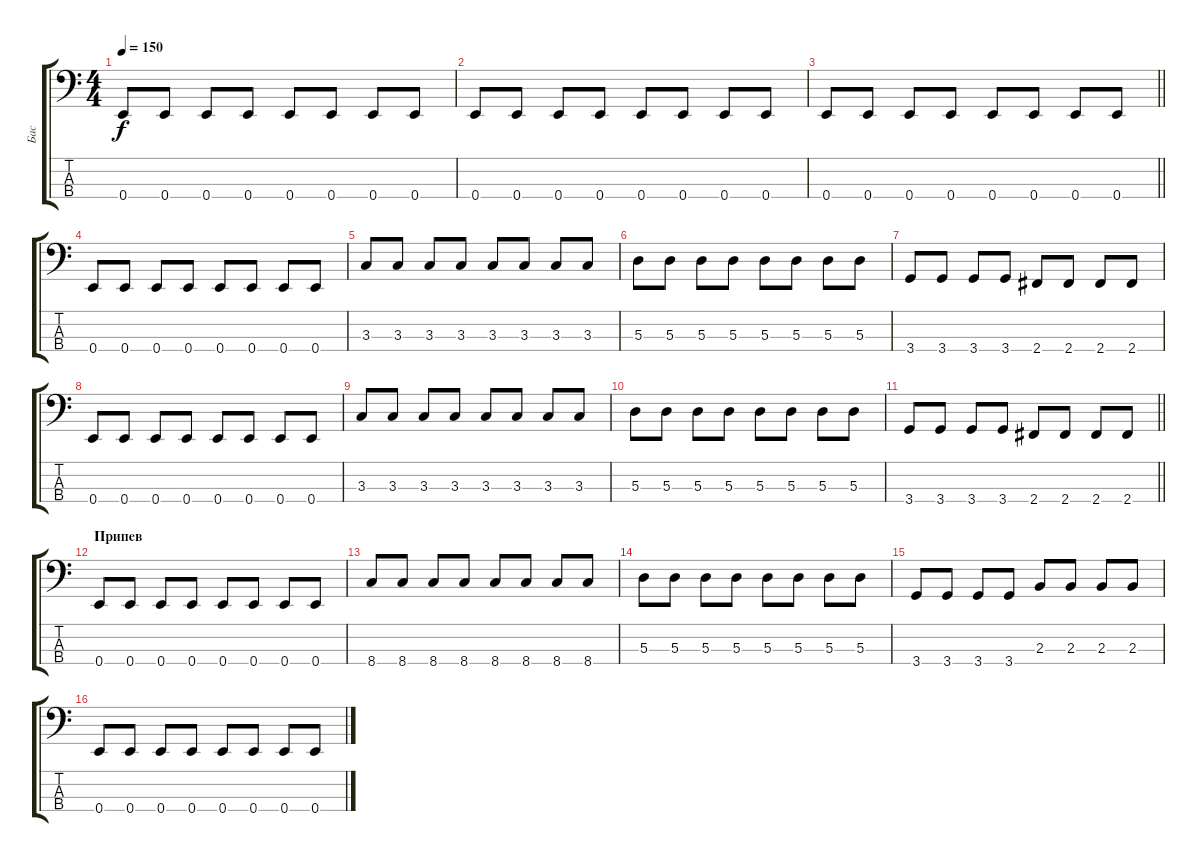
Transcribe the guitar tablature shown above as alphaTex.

\track ("Бас" "Бас") {instrument electricbassfinger}
\staff {score tabs}
\tuning (G2 D2 A1 E1) {hide}
\ts (4 4)
\tempo 150
\clef f4
\ks c
0.4.8{dy f} 0.4.8 0.4.8 0.4.8 0.4.8 0.4.8 0.4.8 0.4.8 |
0.4.8 0.4.8 0.4.8 0.4.8 0.4.8 0.4.8 0.4.8 0.4.8 |
\barLineRight lightlight
0.4.8 0.4.8 0.4.8 0.4.8 0.4.8 0.4.8 0.4.8 0.4.8 |
\section ("" " ")
0.4.8 0.4.8 0.4.8 0.4.8 0.4.8 0.4.8 0.4.8 0.4.8 |
3.3.8 3.3.8 3.3.8 3.3.8 3.3.8 3.3.8 3.3.8 3.3.8 |
5.3.8 5.3.8 5.3.8 5.3.8 5.3.8 5.3.8 5.3.8 5.3.8 |
3.4.8 3.4.8 3.4.8 3.4.8 2.4.8 2.4.8 2.4.8 2.4.8 |
0.4.8 0.4.8 0.4.8 0.4.8 0.4.8 0.4.8 0.4.8 0.4.8 |
3.3.8 3.3.8 3.3.8 3.3.8 3.3.8 3.3.8 3.3.8 3.3.8 |
5.3.8 5.3.8 5.3.8 5.3.8 5.3.8 5.3.8 5.3.8 5.3.8 |
\barLineRight lightlight
3.4.8 3.4.8 3.4.8 3.4.8 2.4.8 2.4.8 2.4.8 2.4.8 |
\section ("" "Припев")
0.4.8 0.4.8 0.4.8 0.4.8 0.4.8 0.4.8 0.4.8 0.4.8 |
8.4.8 8.4.8 8.4.8 8.4.8 8.4.8 8.4.8 8.4.8 8.4.8 |
5.3.8 5.3.8 5.3.8 5.3.8 5.3.8 5.3.8 5.3.8 5.3.8 |
3.4.8 3.4.8 3.4.8 3.4.8 2.3.8 2.3.8 2.3.8 2.3.8 |
0.4.8 0.4.8 0.4.8 0.4.8 0.4.8 0.4.8 0.4.8 0.4.8
